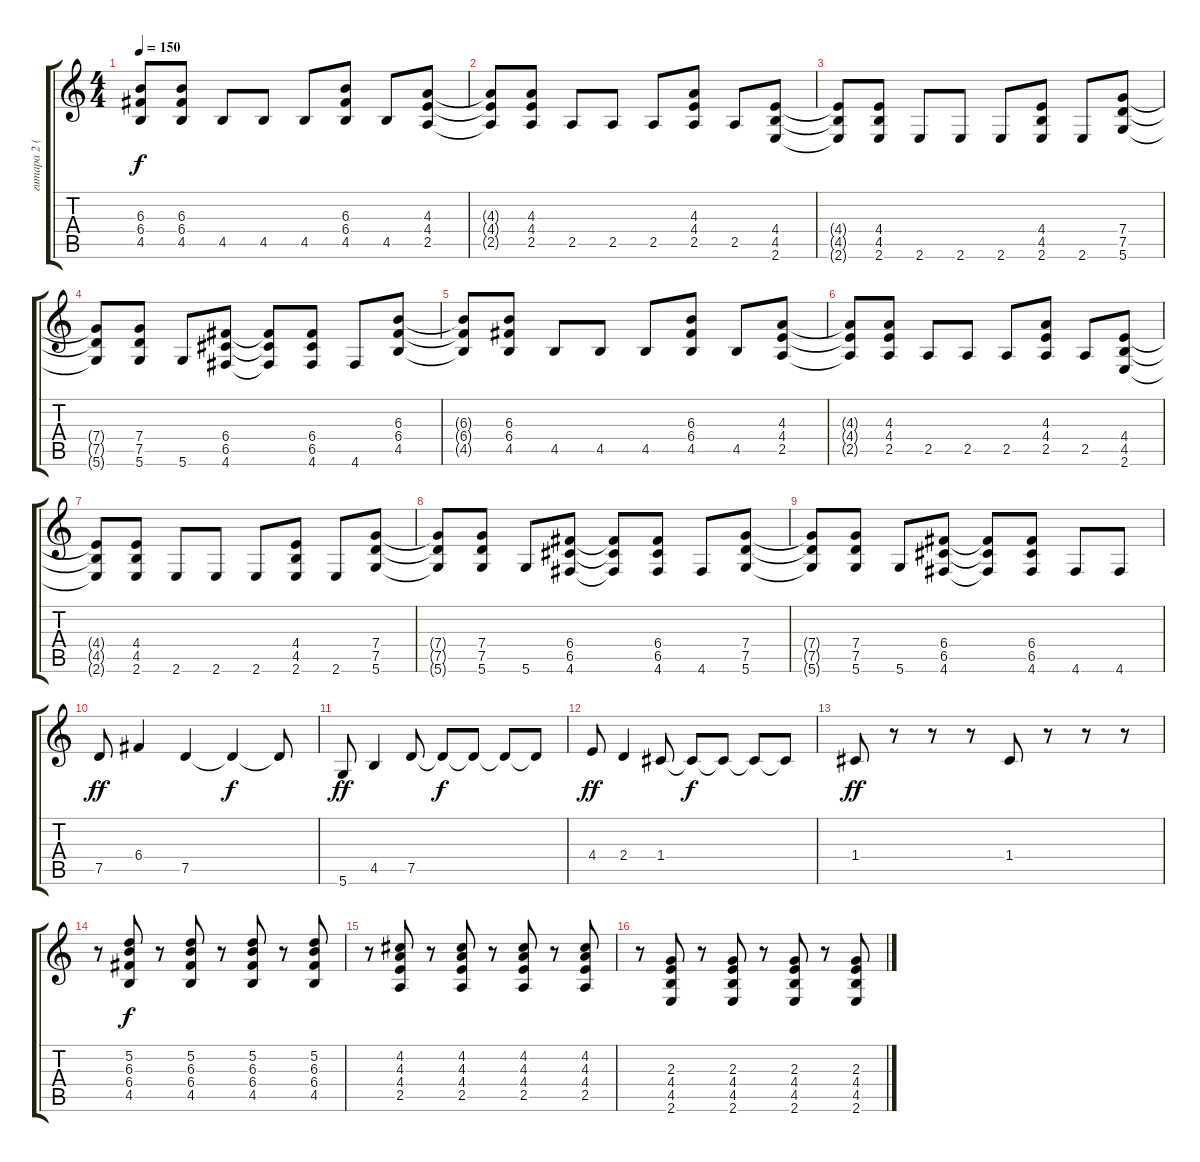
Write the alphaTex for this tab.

\track ("гитара 2 (панорама)" "гитара 2 (") {instrument distortionguitar}
\staff {score tabs}
\tuning (D4 A3 F3 C3 G2 D2) {hide}
\ts (4 4)
\tempo 150
\clef g2
\ks c
(6.3{t} 6.4{t} 4.5{t}).8{dy f} (6.3 6.4 4.5).8 4.5.8 4.5.8 4.5.8 (6.3 6.4 4.5).8 4.5.8 (4.3 4.4 2.5).8 |
(4.3{t} 4.4{t} 2.5{t}).8 (4.3 4.4 2.5).8 2.5.8 2.5.8 2.5.8 (4.3 4.4 2.5).8 2.5.8 (4.4 4.5 2.6).8 |
(4.4{t} 4.5{t} 2.6{t}).8 (4.4 4.5 2.6).8 2.6.8 2.6.8 2.6.8 (4.4 4.5 2.6).8 2.6.8 (7.4 7.5 5.6).8 |
(7.4{t} 7.5{t} 5.6{t}).8 (7.4 7.5 5.6).8 5.6.8 (6.4 6.5 4.6).8 (6.4{t} 6.5{t} 4.6{t}).8 (6.4 6.5 4.6).8 4.6.8 (6.3 6.4 4.5).8 |
(6.3{t} 6.4{t} 4.5{t}).8 (6.3 6.4 4.5).8 4.5.8 4.5.8 4.5.8 (6.3 6.4 4.5).8 4.5.8 (4.3 4.4 2.5).8 |
(4.3{t} 4.4{t} 2.5{t}).8 (4.3 4.4 2.5).8 2.5.8 2.5.8 2.5.8 (4.3 4.4 2.5).8 2.5.8 (4.4 4.5 2.6).8 |
(4.4{t} 4.5{t} 2.6{t}).8 (4.4 4.5 2.6).8 2.6.8 2.6.8 2.6.8 (4.4 4.5 2.6).8 2.6.8 (7.4 7.5 5.6).8 |
(7.4{t} 7.5{t} 5.6{t}).8 (7.4 7.5 5.6).8 5.6.8 (6.4 6.5 4.6).8 (6.4{t} 6.5{t} 4.6{t}).8 (6.4 6.5 4.6).8 4.6.8 (7.4 7.5 5.6).8 |
(7.4{t} 7.5{t} 5.6{t}).8 (7.4 7.5 5.6).8 5.6.8 (6.4 6.5 4.6).8 (6.4{t} 6.5{t} 4.6{t}).8 (6.4 6.5 4.6).8 4.6.8 4.6.8 |
7.5.8{dy ff instrument acousticguitarsteel} 6.4.4 7.5.4 7.5{t}.4{dy f} 7.5{t}.8 |
5.6.8{dy ff} 4.5.4 7.5.8 7.5{t}.8{dy f} 7.5{t}.8 7.5{t}.8 7.5{t}.8 |
4.4.8{dy ff} 2.4.4 1.4.8 1.4{t}.8{dy f} 1.4{t}.8 1.4{t}.8 1.4{t}.8 |
1.4.8{dy ff} r.8 r.8 r.8 1.4.8 r.8 r.8 r.8 |
r.8{instrument acousticguitarsteel} (5.2 6.3 6.4 4.5).8{dy f} r.8 (5.2 6.3 6.4 4.5).8 r.8 (5.2 6.3 6.4 4.5).8 r.8 (5.2 6.3 6.4 4.5).8 |
r.8 (4.2 4.3 4.4 2.5).8 r.8 (4.2 4.3 4.4 2.5).8 r.8 (4.2 4.3 4.4 2.5).8 r.8 (4.2 4.3 4.4 2.5).8 |
r.8 (2.3 4.4 4.5 2.6).8 r.8 (2.3 4.4 4.5 2.6).8 r.8 (2.3 4.4 4.5 2.6).8 r.8 (2.3 4.4 4.5 2.6).8
